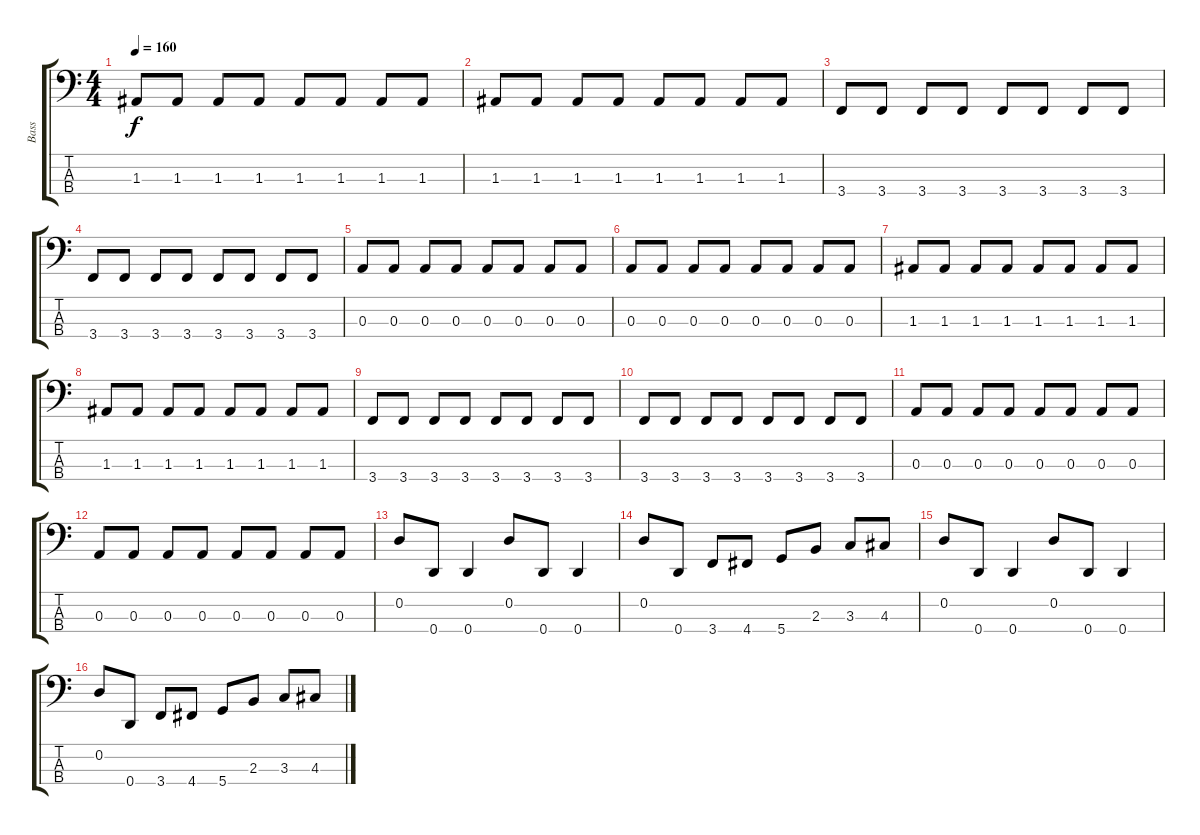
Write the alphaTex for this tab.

\track ("Bass" "Bass") {instrument electricbassfinger}
\staff {score tabs}
\tuning (G2 D2 A1 D1) {hide}
\ts (4 4)
\tempo 160
\clef f4
\ks c
1.3.8{dy f} 1.3.8 1.3.8 1.3.8 1.3.8 1.3.8 1.3.8 1.3.8 |
1.3.8 1.3.8 1.3.8 1.3.8 1.3.8 1.3.8 1.3.8 1.3.8 |
3.4.8 3.4.8 3.4.8 3.4.8 3.4.8 3.4.8 3.4.8 3.4.8 |
3.4.8 3.4.8 3.4.8 3.4.8 3.4.8 3.4.8 3.4.8 3.4.8 |
0.3.8 0.3.8 0.3.8 0.3.8 0.3.8 0.3.8 0.3.8 0.3.8 |
0.3.8 0.3.8 0.3.8 0.3.8 0.3.8 0.3.8 0.3.8 0.3.8 |
1.3.8 1.3.8 1.3.8 1.3.8 1.3.8 1.3.8 1.3.8 1.3.8 |
1.3.8 1.3.8 1.3.8 1.3.8 1.3.8 1.3.8 1.3.8 1.3.8 |
3.4.8 3.4.8 3.4.8 3.4.8 3.4.8 3.4.8 3.4.8 3.4.8 |
3.4.8 3.4.8 3.4.8 3.4.8 3.4.8 3.4.8 3.4.8 3.4.8 |
0.3.8 0.3.8 0.3.8 0.3.8 0.3.8 0.3.8 0.3.8 0.3.8 |
0.3.8 0.3.8 0.3.8 0.3.8 0.3.8 0.3.8 0.3.8 0.3.8 |
0.2.8 0.4.8 0.4.4 0.2.8 0.4.8 0.4.4 |
0.2.8 0.4.8 3.4.8 4.4.8 5.4.8 2.3.8 3.3.8 4.3.8 |
0.2.8 0.4.8 0.4.4 0.2.8 0.4.8 0.4.4 |
0.2.8 0.4.8 3.4.8 4.4.8 5.4.8 2.3.8 3.3.8 4.3.8
